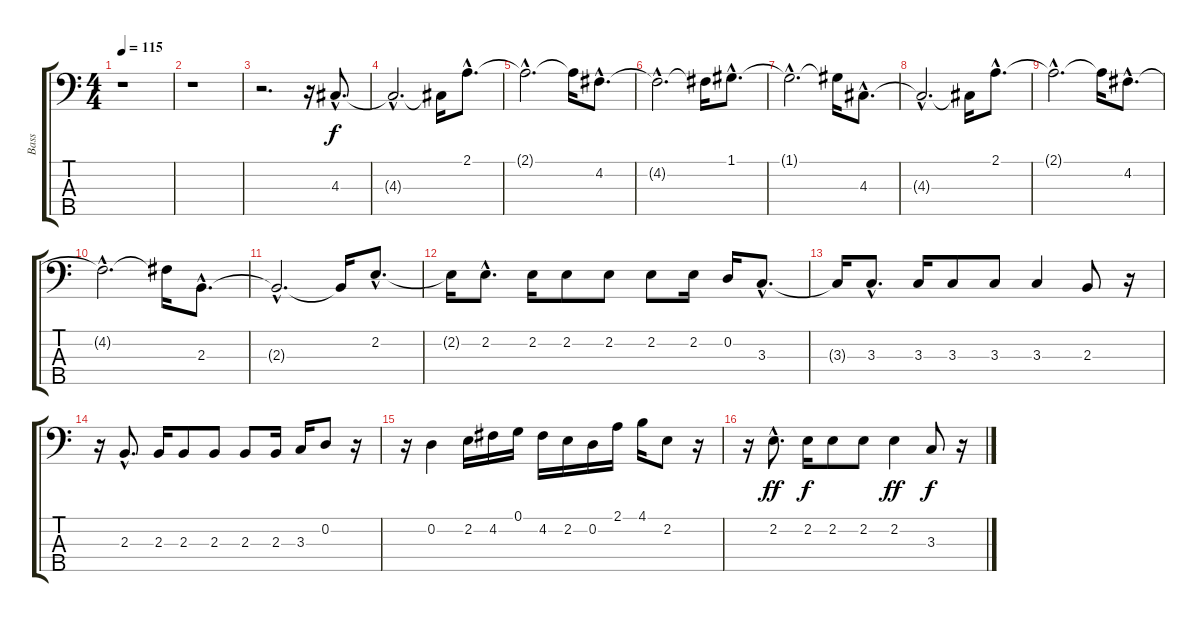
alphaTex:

\track ("Bass" "Bass") {instrument electricbassfinger}
\staff {score tabs}
\tuning (G2 D2 A1 E1 B0) {hide}
\ts (4 4)
\tempo 115
\clef f4
\ks c
r.1{dy f} |
r.1 |
r.2{d} r.16 4.3{hac}.8{d} |
4.3{hac t}.2{d} 4.3{t}.16 2.1{hac}.8{d} |
2.1{hac t}.2{d} 2.1{t}.16 4.2{hac}.8{d} |
4.2{hac t}.2{d} 4.2{t}.16 1.1{hac}.8{d} |
1.1{hac t}.2{d} 1.1{t}.16 4.3{hac}.8{d} |
4.3{hac t}.2{d} 4.3{t}.16 2.1{hac}.8{d} |
2.1{hac t}.2{d} 2.1{t}.16 4.2{hac}.8{d} |
4.2{hac t}.2{d} 4.2{t}.16 2.3{hac}.8{d} |
2.3{hac t}.2{d} 2.3{t}.16 2.2{hac}.8{d} |
2.2{t}.16 2.2{hac}.8{d} 2.2.16 2.2.8 2.2.8 2.2.8 2.2.16 0.2.16 3.3{hac}.8{d} |
3.3{t}.16 3.3{hac}.8{d} 3.3.16 3.3.8 3.3.8 3.3.4 2.3.8 r.16 |
r.16 2.3{hac}.8{d} 2.3.16 2.3.8 2.3.8 2.3.8 2.3.16 3.3.16 0.2.8 r.16 |
r.16 0.2.4 2.2.16 4.2.16 0.1.16 4.2.16 2.2.16 0.2.16 2.1.16 4.1.16 2.2.8 r.16 |
r.16 2.2{hac}.8{d dy ff} 2.2.16{dy f} 2.2.8 2.2.8 2.2.4{dy ff} 3.3.8{dy f} r.16
